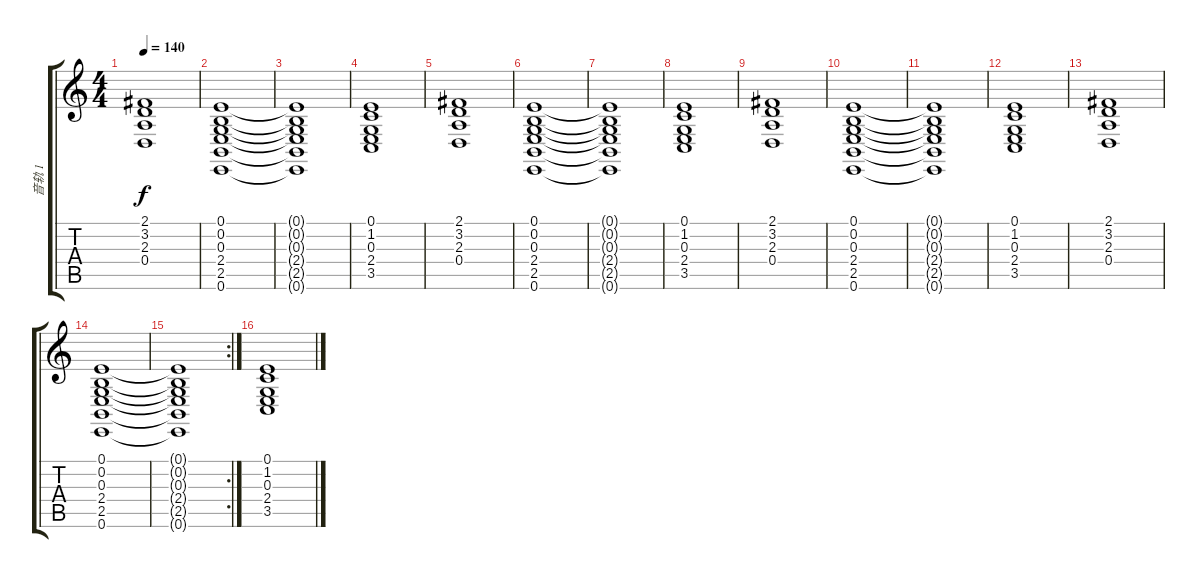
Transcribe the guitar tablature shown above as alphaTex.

\track ("音轨 1" "音轨 1") {instrument flute}
\staff {score tabs}
\tuning (E4 B3 G3 D3 A2 E2) {hide}
\ts (4 4)
\tempo 140
\clef g2
\ks c
(2.1 3.2 2.3 0.4).1{dy f} |
(0.1 0.2 0.3 2.4 2.5 0.6).1 |
(0.1{t} 0.2{t} 0.3{t} 2.4{t} 2.5{t} 0.6{t}).1 |
(0.1 1.2 0.3 2.4 3.5).1 |
(2.1 3.2 2.3 0.4).1 |
(0.1 0.2 0.3 2.4 2.5 0.6).1 |
(0.1{t} 0.2{t} 0.3{t} 2.4{t} 2.5{t} 0.6{t}).1 |
(0.1 1.2 0.3 2.4 3.5).1 |
(2.1 3.2 2.3 0.4).1 |
(0.1 0.2 0.3 2.4 2.5 0.6).1 |
(0.1{t} 0.2{t} 0.3{t} 2.4{t} 2.5{t} 0.6{t}).1 |
(0.1 1.2 0.3 2.4 3.5).1 |
(2.1 3.2 2.3 0.4).1 |
(0.1 0.2 0.3 2.4 2.5 0.6).1 |
\rc 2
(0.1{t} 0.2{t} 0.3{t} 2.4{t} 2.5{t} 0.6{t}).1 |
(0.1 1.2 0.3 2.4 3.5).1
